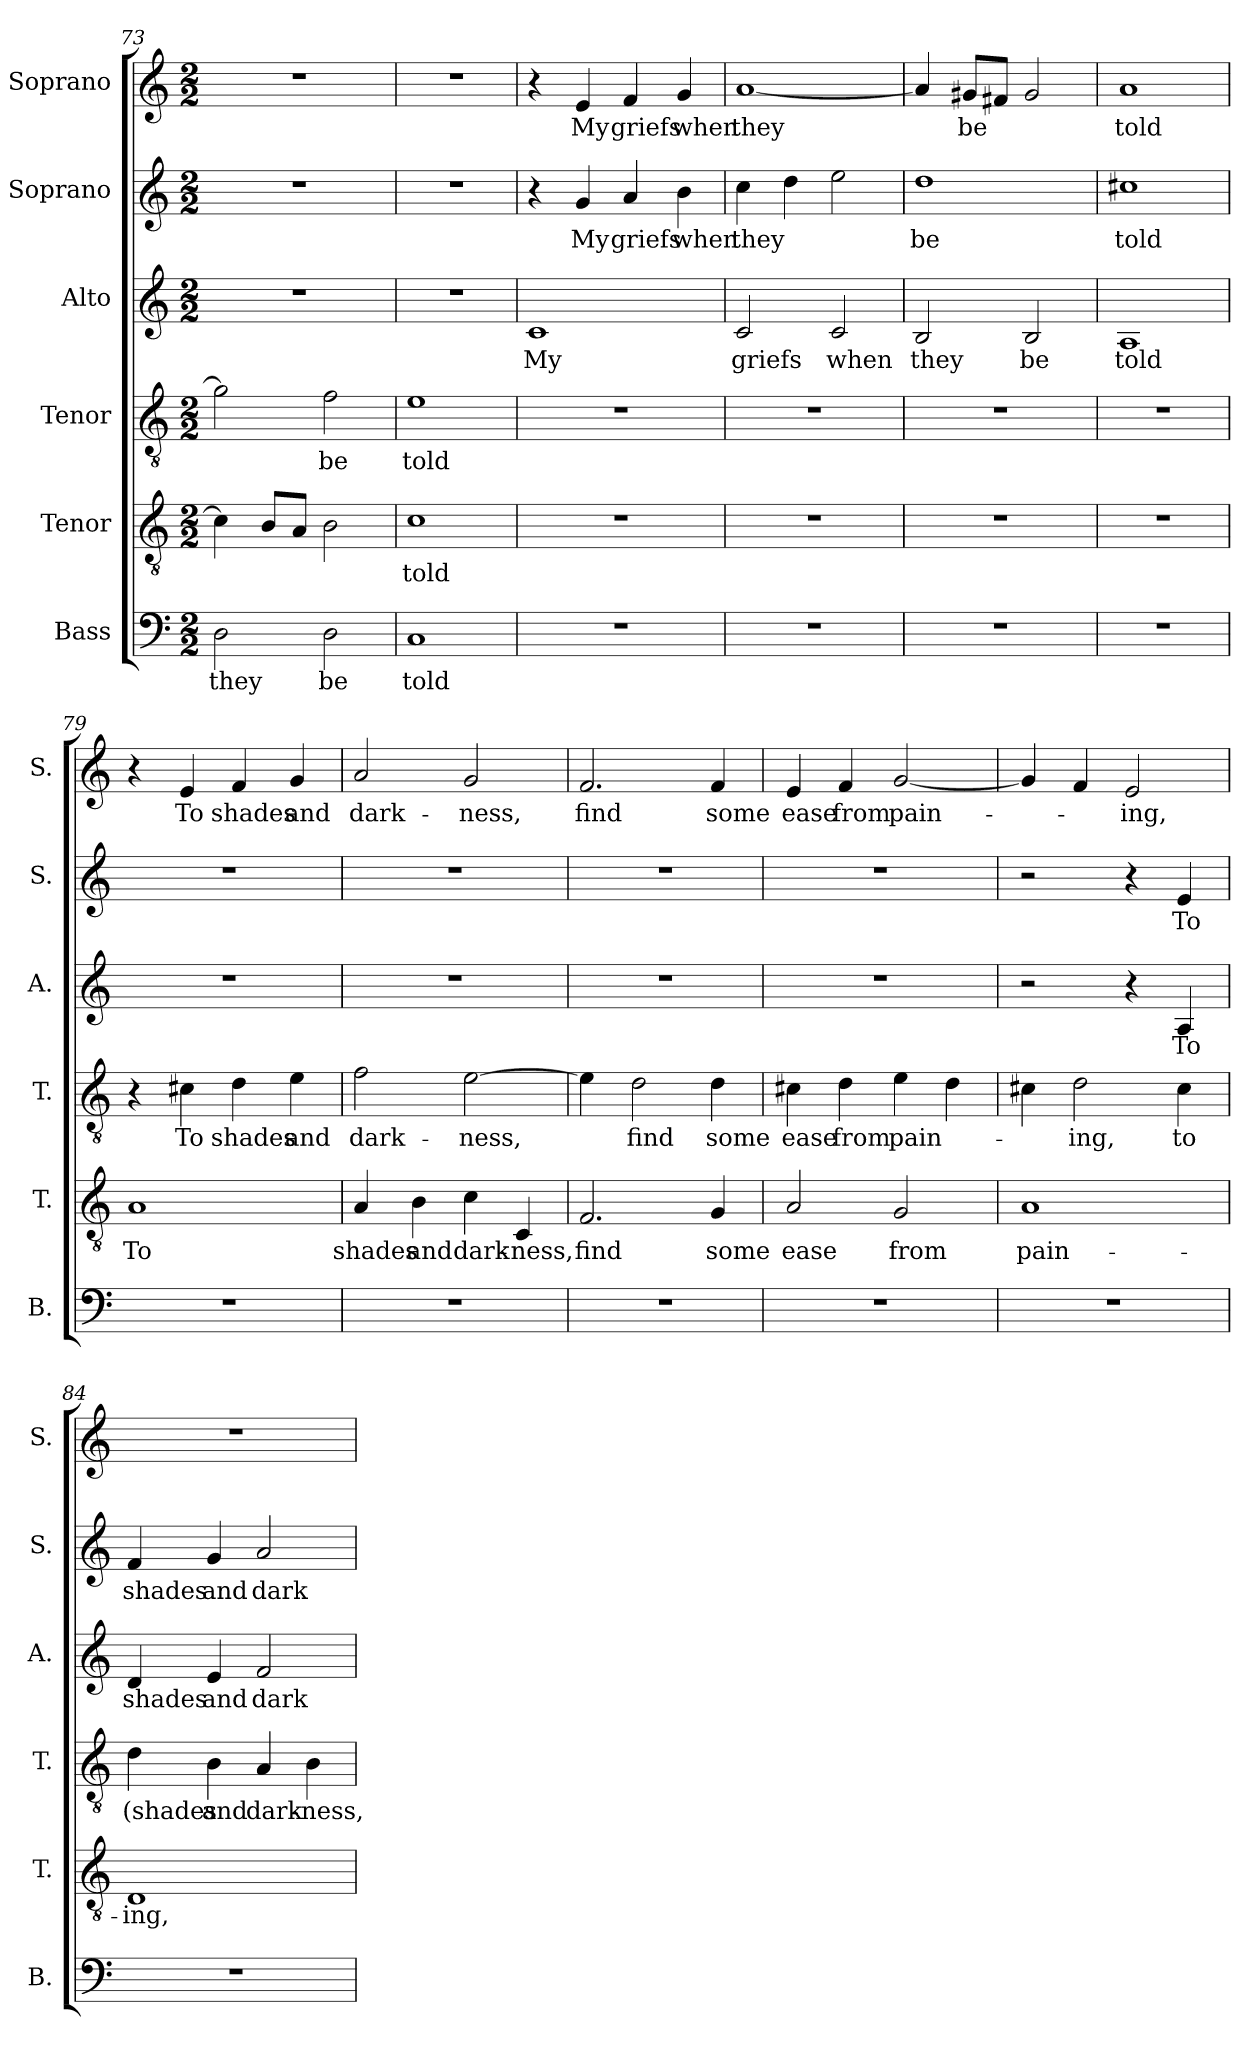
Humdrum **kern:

**kern	**text	**kern	**text	**kern	**text	**kern	**text	**kern	**text	**kern	**text
*part6	*part6	*part5	*part5	*part4	*part4	*part3	*part3	*part2	*part2	*part1	*part1
*staff6	*staff6	*staff5	*staff5	*staff4	*staff4	*staff3	*staff3	*staff2	*staff2	*staff1	*staff1
*I"Bass	*	*I"Tenor	*	*I"Tenor	*	*I"Alto	*	*I"Soprano	*	*I"Soprano	*
*I'B.	*	*I'T.	*	*I'T.	*	*I'A.	*	*I'S.	*	*I'S.	*
*clefF4	*	*clefGv2	*	*clefGv2	*	*clefG2	*	*clefG2	*	*clefG2	*
*k[]	*	*k[]	*	*k[]	*	*k[]	*	*k[]	*	*k[]	*
*M2/2	*	*M2/2	*	*M2/2	*	*M2/2	*	*M2/2	*	*M2/2	*
=73	=73	=73	=73	=73	=73	=73	=73	=73	=73	=73	=73
!	!LO:LY:b	!	!	!	!	!	!	!	!	!	!
2D\	they	4c\]	.	2g\]	.	1r	.	1r	.	1r	.
.	.	8B/L	.	.	.	.	.	.	.	.	.
.	.	8A/J	.	.	.	.	.	.	.	.	.
!	!LO:LY:b	!	!	!	!LO:LY:b	!	!	!	!	!	!
2D\	be	2B\	.	2f\	be	.	.	.	.	.	.
=74	=74	=74	=74	=74	=74	=74	=74	=74	=74	=74	=74
!	!LO:LY:b	!	!LO:LY:b	!	!LO:LY:b	!	!	!	!	!	!
1C	told	1c	told	1e	told	1r	.	1r	.	1r	.
=75	=75	=75	=75	=75	=75	=75	=75	=75	=75	=75	=75
!	!	!	!	!	!	!	!LO:LY:b	!	!	!	!
1r	.	1r	.	1r	.	1c	My	4r	.	4r	.
!	!	!	!	!	!	!	!	!	!LO:LY:b	!	!LO:LY:b
.	.	.	.	.	.	.	.	4g/	My	4e/	My
!	!	!	!	!	!	!	!	!	!LO:LY:b	!	!LO:LY:b
.	.	.	.	.	.	.	.	4a/	griefs	4f/	griefs
!	!	!	!	!	!	!	!	!	!LO:LY:b	!	!LO:LY:b
.	.	.	.	.	.	.	.	4b\	when	4g/	when
=76	=76	=76	=76	=76	=76	=76	=76	=76	=76	=76	=76
!	!	!	!	!	!	!	!LO:LY:b	!	!LO:LY:b	!	!LO:LY:b
1r	.	1r	.	1r	.	2c/	griefs	4cc\	they	[1a	they
.	.	.	.	.	.	.	.	4dd\	.	.	.
!	!	!	!	!	!	!	!LO:LY:b	!	!	!	!
.	.	.	.	.	.	2c/	when	2ee\	.	.	.
=77	=77	=77	=77	=77	=77	=77	=77	=77	=77	=77	=77
!	!	!	!	!	!	!	!LO:LY:b	!	!LO:LY:b	!	!
1r	.	1r	.	1r	.	2B/	they	1dd	be	4a/]	.
!	!	!	!	!	!	!	!	!	!	!	!LO:LY:b
.	.	.	.	.	.	.	.	.	.	8g#X/L	be
.	.	.	.	.	.	.	.	.	.	8f#X/J	.
!	!	!	!	!	!	!	!LO:LY:b	!	!	!	!
.	.	.	.	.	.	2B/	be	.	.	2g#/	.
!!LO:LB:g=z
=78	=78	=78	=78	=78	=78	=78	=78	=78	=78	=78	=78
!	!	!	!	!	!	!	!LO:LY:b	!	!LO:LY:b	!	!LO:LY:b
1r	.	1r	.	1r	.	1A	told	1cc#X	told	1a	told
=79	=79	=79	=79	=79	=79	=79	=79	=79	=79	=79	=79
!	!	!	!LO:LY:b	!	!	!	!	!	!	!	!
1r	.	1A	To	4r	.	1r	.	1r	.	4r	.
!	!	!	!	!	!LO:LY:b	!	!	!	!	!	!LO:LY:b
.	.	.	.	4c#X\	To	.	.	.	.	4e/	To
!	!	!	!	!	!LO:LY:b	!	!	!	!	!	!LO:LY:b
.	.	.	.	4d\	shades	.	.	.	.	4f/	shades
!	!	!	!	!	!LO:LY:b	!	!	!	!	!	!LO:LY:b
.	.	.	.	4e\	and	.	.	.	.	4g/	and
=80	=80	=80	=80	=80	=80	=80	=80	=80	=80	=80	=80
!	!	!	!LO:LY:b	!	!LO:LY:b	!	!	!	!	!	!LO:LY:b
1r	.	4A/	shades	2f\	dark-	1r	.	1r	.	2a/	dark-
!	!	!	!LO:LY:b	!	!	!	!	!	!	!	!
.	.	4B\	and	.	.	.	.	.	.	.	.
!	!	!	!LO:LY:b	!	!LO:LY:b	!	!	!	!	!	!LO:LY:b
.	.	4c\	dark-	[2e\	-ness,	.	.	.	.	2g/	-ness,
!	!	!	!LO:LY:b	!	!	!	!	!	!	!	!
.	.	4C/	-ness,	.	.	.	.	.	.	.	.
=81	=81	=81	=81	=81	=81	=81	=81	=81	=81	=81	=81
!	!	!	!LO:LY:b	!	!	!	!	!	!	!	!LO:LY:b
1r	.	2.F/	find	4e\]	.	1r	.	1r	.	2.f/	find
!	!	!	!	!	!LO:LY:b	!	!	!	!	!	!
.	.	.	.	2d\	find	.	.	.	.	.	.
!	!	!	!LO:LY:b	!	!LO:LY:b	!	!	!	!	!	!LO:LY:b
.	.	4G/	some	4d\	some	.	.	.	.	4f/	some
=82	=82	=82	=82	=82	=82	=82	=82	=82	=82	=82	=82
!	!	!	!LO:LY:b	!	!LO:LY:b	!	!	!	!	!	!LO:LY:b
1r	.	2A/	ease	4c#X\	ease	1r	.	1r	.	4e/	ease
!	!	!	!	!	!LO:LY:b	!	!	!	!	!	!LO:LY:b
.	.	.	.	4d\	from	.	.	.	.	4f/	from
!	!	!	!LO:LY:b	!	!LO:LY:b	!	!	!	!	!	!LO:LY:b
.	.	2G/	from	4e\	pain-	.	.	.	.	[2g/	pain-
.	.	.	.	4d\	.	.	.	.	.	.	.
=83	=83	=83	=83	=83	=83	=83	=83	=83	=83	=83	=83
!	!	!	!LO:LY:b	!	!	!	!	!	!	!	!
1r	.	1A	pain-	4c#X\	.	2r	.	2r	.	4g/]	.
!	!	!	!	!	!LO:LY:b	!	!	!	!	!	!
.	.	.	.	2d\	-ing,	.	.	.	.	4f/	.
!	!	!	!	!	!	!	!	!	!	!	!LO:LY:b
.	.	.	.	.	.	4r	.	4r	.	2e/	-ing,
!	!	!	!	!	!LO:LY:b	!	!LO:LY:b	!	!LO:LY:b	!	!
.	.	.	.	4c#\	to	4A/	To	4e/	To	.	.
!!LO:PB:g=z
=84	=84	=84	=84	=84	=84	=84	=84	=84	=84	=84	=84
!	!	!	!LO:LY:b	!	!LO:LY:b	!	!LO:LY:b	!	!LO:LY:b	!	!
1r	.	1D	-ing,	4d\	(shades	4d/	shades	4f/	shades	1r	.
!	!	!	!	!	!LO:LY:b	!	!LO:LY:b	!	!LO:LY:b	!	!
.	.	.	.	4B\	and	4e/	and	4g/	and	.	.
!	!	!	!	!	!LO:LY:b	!	!LO:LY:b	!	!LO:LY:b	!	!
.	.	.	.	4A/	dark-	2f/	dark-	2a/	dark-	.	.
!	!	!	!	!	!LO:LY:b	!	!	!	!	!	!
.	.	.	.	4B\	-ness,	.	.	.	.	.	.
=	=	=	=	=	=	=	=	=	=	=	=
*-	*-	*-	*-	*-	*-	*-	*-	*-	*-	*-	*-
